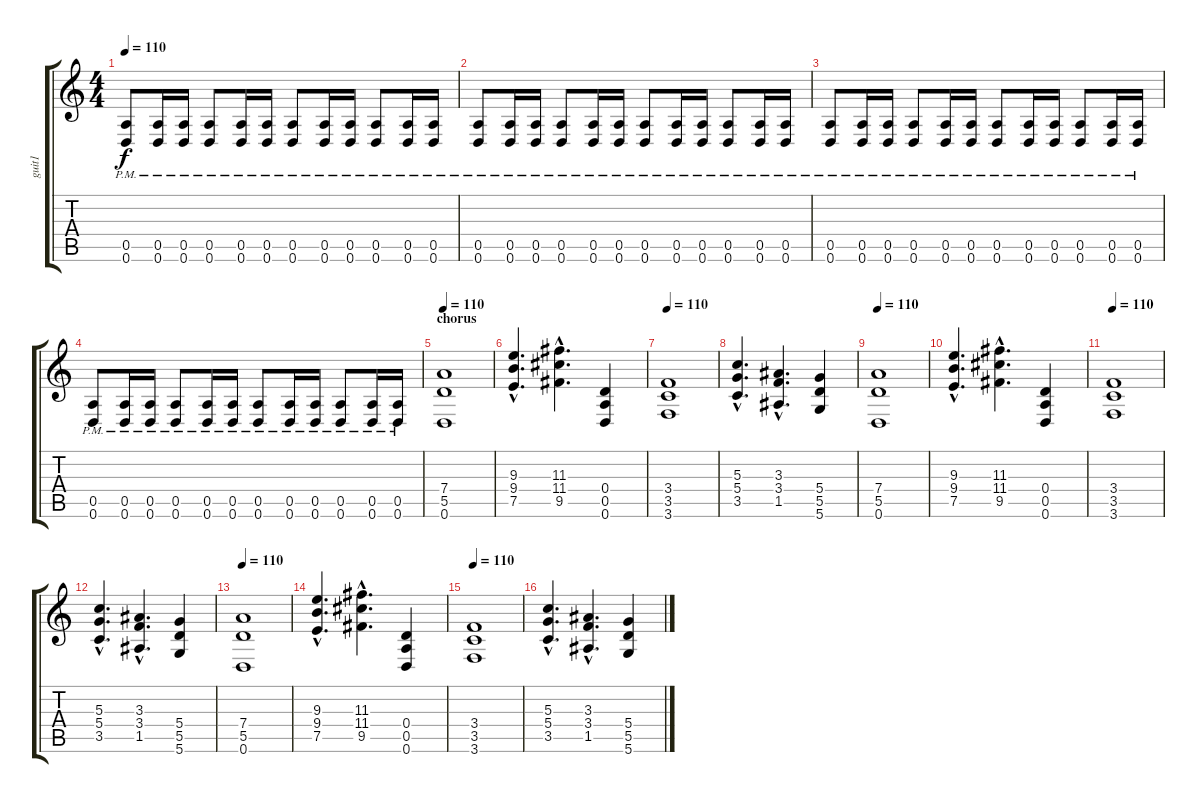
\track ("guit1" "guit1") {instrument electricguitarclean}
\staff {score tabs}
\tuning (E4 B3 G3 D3 A2 D2) {hide}
\ts (4 4)
\tempo 110
\clef g2
\ks c
(0.5{pm} 0.6{pm}).8{dy f} (0.5{pm} 0.6{pm}).16 (0.5{pm} 0.6{pm}).16 (0.5{pm} 0.6{pm}).8 (0.5{pm} 0.6{pm}).16 (0.5{pm} 0.6{pm}).16 (0.5{pm} 0.6{pm}).8 (0.5{pm} 0.6{pm}).16 (0.5{pm} 0.6{pm}).16 (0.5{pm} 0.6{pm}).8 (0.5{pm} 0.6{pm}).16 (0.5{pm} 0.6{pm}).16 |
(0.5{pm} 0.6{pm}).8 (0.5{pm} 0.6{pm}).16 (0.5{pm} 0.6{pm}).16 (0.5{pm} 0.6{pm}).8 (0.5{pm} 0.6{pm}).16 (0.5{pm} 0.6{pm}).16 (0.5{pm} 0.6{pm}).8 (0.5{pm} 0.6{pm}).16 (0.5{pm} 0.6{pm}).16 (0.5{pm} 0.6{pm}).8 (0.5{pm} 0.6{pm}).16 (0.5{pm} 0.6{pm}).16 |
(0.5{pm} 0.6{pm}).8 (0.5{pm} 0.6{pm}).16 (0.5{pm} 0.6{pm}).16 (0.5{pm} 0.6{pm}).8 (0.5{pm} 0.6{pm}).16 (0.5{pm} 0.6{pm}).16 (0.5{pm} 0.6{pm}).8 (0.5{pm} 0.6{pm}).16 (0.5{pm} 0.6{pm}).16 (0.5{pm} 0.6{pm}).8 (0.5{pm} 0.6{pm}).16 (0.5{pm} 0.6{pm}).16 |
(0.5{pm} 0.6{pm}).8 (0.5{pm} 0.6{pm}).16 (0.5{pm} 0.6{pm}).16 (0.5{pm} 0.6{pm}).8 (0.5{pm} 0.6{pm}).16 (0.5{pm} 0.6{pm}).16 (0.5{pm} 0.6{pm}).8 (0.5{pm} 0.6{pm}).16 (0.5{pm} 0.6{pm}).16 (0.5{pm} 0.6{pm}).8 (0.5{pm} 0.6{pm}).16 (0.5{pm} 0.6{pm}).16 |
\section ("" "chorus")
\tempo 110
(7.4 5.5 0.6).1{instrument distortionguitar} |
(9.3{hac} 9.4{hac} 7.5{hac}).4{d} (11.3{hac} 11.4{hac} 9.5{hac}).4{d} (0.4 0.5 0.6).4 |
\tempo 110
(3.4 3.5 3.6).1 |
(5.3{hac} 5.4{hac} 3.5{hac}).4{d} (3.3{hac} 3.4{hac} 1.5{hac}).4{d} (5.4 5.5 5.6).4 |
\tempo 110
(7.4 5.5 0.6).1{instrument distortionguitar} |
(9.3{hac} 9.4{hac} 7.5{hac}).4{d} (11.3{hac} 11.4{hac} 9.5{hac}).4{d} (0.4 0.5 0.6).4 |
\tempo 110
(3.4 3.5 3.6).1 |
(5.3{hac} 5.4{hac} 3.5{hac}).4{d} (3.3{hac} 3.4{hac} 1.5{hac}).4{d} (5.4 5.5 5.6).4 |
\tempo 110
(7.4 5.5 0.6).1{instrument distortionguitar} |
(9.3{hac} 9.4{hac} 7.5{hac}).4{d} (11.3{hac} 11.4{hac} 9.5{hac}).4{d} (0.4 0.5 0.6).4 |
\tempo 110
(3.4 3.5 3.6).1 |
(5.3{hac} 5.4{hac} 3.5{hac}).4{d} (3.3{hac} 3.4{hac} 1.5{hac}).4{d} (5.4 5.5 5.6).4
